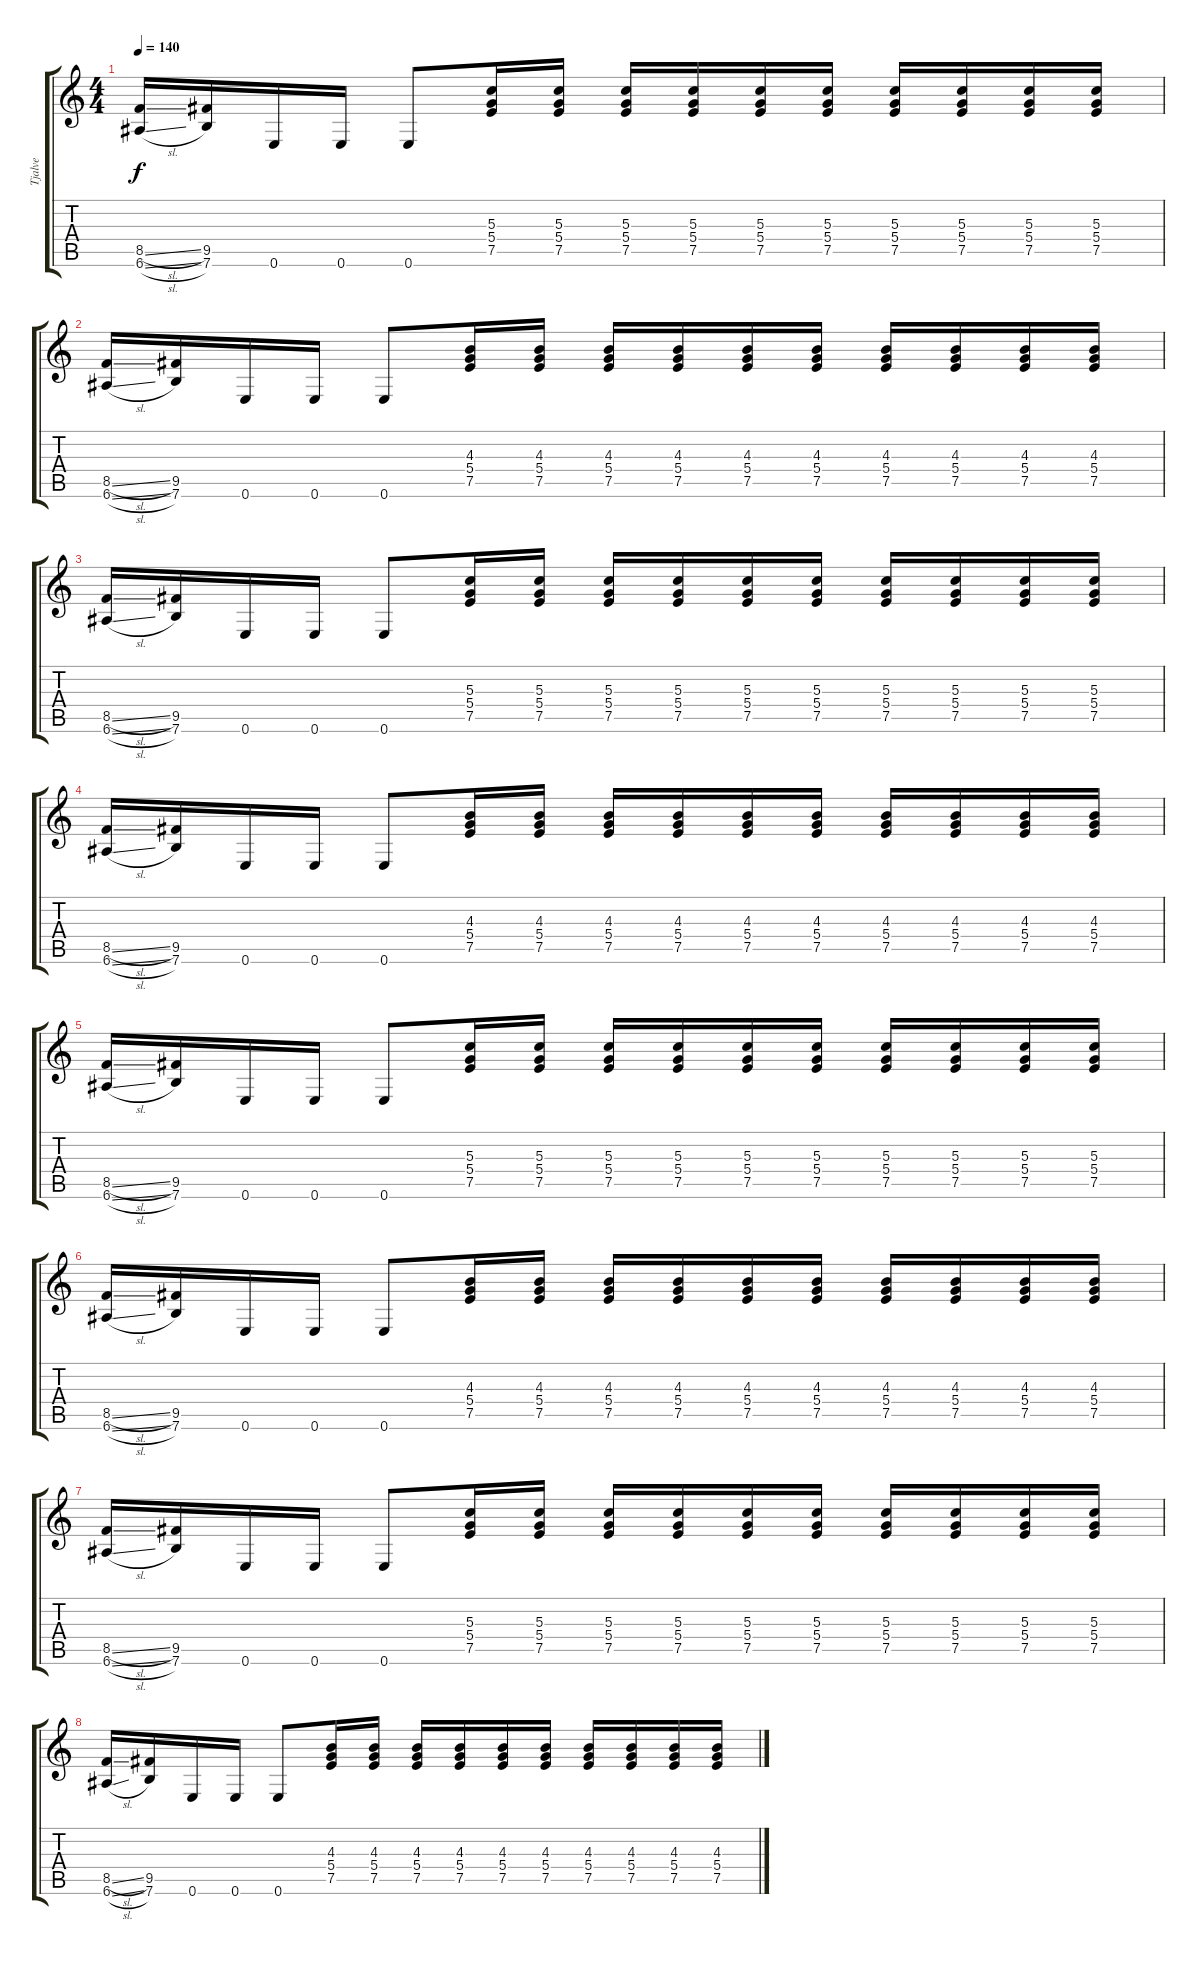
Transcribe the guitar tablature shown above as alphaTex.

\track ("Tjalve" "Tjalve") {instrument distortionguitar}
\staff {score tabs}
\tuning (E4 B3 G3 D3 A2 E2) {hide}
\ts (4 4)
\tempo 140
\clef g2
\ks c
(8.5{sl} 6.6{sl}).16{dy f} (9.5 7.6).16 0.6.16 0.6.16 0.6.8 (5.3 5.4 7.5).16 (5.3 5.4 7.5).16 (5.3 5.4 7.5).16 (5.3 5.4 7.5).16 (5.3 5.4 7.5).16 (5.3 5.4 7.5).16 (5.3 5.4 7.5).16 (5.3 5.4 7.5).16 (5.3 5.4 7.5).16 (5.3 5.4 7.5).16 |
(8.5{sl} 6.6{sl}).16 (9.5 7.6).16 0.6.16 0.6.16 0.6.8 (4.3 5.4 7.5).16 (4.3 5.4 7.5).16 (4.3 5.4 7.5).16 (4.3 5.4 7.5).16 (4.3 5.4 7.5).16 (4.3 5.4 7.5).16 (4.3 5.4 7.5).16 (4.3 5.4 7.5).16 (4.3 5.4 7.5).16 (4.3 5.4 7.5).16 |
(8.5{sl} 6.6{sl}).16 (9.5 7.6).16 0.6.16 0.6.16 0.6.8 (5.3 5.4 7.5).16 (5.3 5.4 7.5).16 (5.3 5.4 7.5).16 (5.3 5.4 7.5).16 (5.3 5.4 7.5).16 (5.3 5.4 7.5).16 (5.3 5.4 7.5).16 (5.3 5.4 7.5).16 (5.3 5.4 7.5).16 (5.3 5.4 7.5).16 |
(8.5{sl} 6.6{sl}).16 (9.5 7.6).16 0.6.16 0.6.16 0.6.8 (4.3 5.4 7.5).16 (4.3 5.4 7.5).16 (4.3 5.4 7.5).16 (4.3 5.4 7.5).16 (4.3 5.4 7.5).16 (4.3 5.4 7.5).16 (4.3 5.4 7.5).16 (4.3 5.4 7.5).16 (4.3 5.4 7.5).16 (4.3 5.4 7.5).16 |
(8.5{sl} 6.6{sl}).16 (9.5 7.6).16 0.6.16 0.6.16 0.6.8 (5.3 5.4 7.5).16 (5.3 5.4 7.5).16 (5.3 5.4 7.5).16 (5.3 5.4 7.5).16 (5.3 5.4 7.5).16 (5.3 5.4 7.5).16 (5.3 5.4 7.5).16 (5.3 5.4 7.5).16 (5.3 5.4 7.5).16 (5.3 5.4 7.5).16 |
(8.5{sl} 6.6{sl}).16 (9.5 7.6).16 0.6.16 0.6.16 0.6.8 (4.3 5.4 7.5).16 (4.3 5.4 7.5).16 (4.3 5.4 7.5).16 (4.3 5.4 7.5).16 (4.3 5.4 7.5).16 (4.3 5.4 7.5).16 (4.3 5.4 7.5).16 (4.3 5.4 7.5).16 (4.3 5.4 7.5).16 (4.3 5.4 7.5).16 |
(8.5{sl} 6.6{sl}).16 (9.5 7.6).16 0.6.16 0.6.16 0.6.8 (5.3 5.4 7.5).16 (5.3 5.4 7.5).16 (5.3 5.4 7.5).16 (5.3 5.4 7.5).16 (5.3 5.4 7.5).16 (5.3 5.4 7.5).16 (5.3 5.4 7.5).16 (5.3 5.4 7.5).16 (5.3 5.4 7.5).16 (5.3 5.4 7.5).16 |
(8.5{sl} 6.6{sl}).16 (9.5 7.6).16 0.6.16 0.6.16 0.6.8 (4.3 5.4 7.5).16 (4.3 5.4 7.5).16 (4.3 5.4 7.5).16 (4.3 5.4 7.5).16 (4.3 5.4 7.5).16 (4.3 5.4 7.5).16 (4.3 5.4 7.5).16 (4.3 5.4 7.5).16 (4.3 5.4 7.5).16 (4.3 5.4 7.5).16
